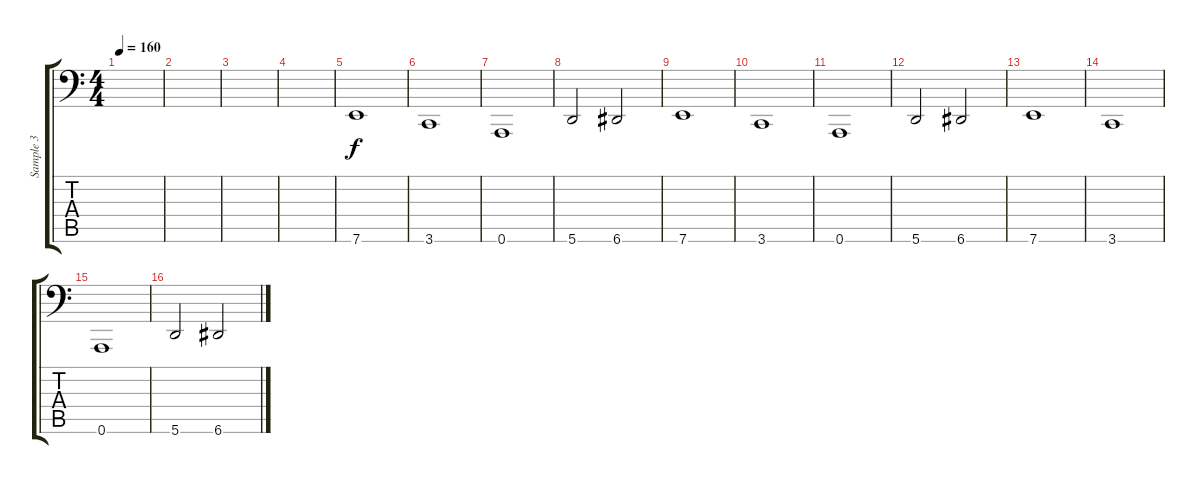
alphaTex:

\track ("Sample 3" "Sample 3") {instrument stringensemble1}
\staff {score tabs}
\tuning (B3 Gb3 D3 A2 E2 A1) {hide}
\ts (4 4)
\tempo 160
\clef f4
\ks c
|
|
|
|
7.6.1 |
3.6.1 |
0.6.1 |
5.6.2 6.6.2 |
7.6.1 |
3.6.1 |
0.6.1 |
5.6.2 6.6.2 |
7.6.1 |
3.6.1 |
0.6.1 |
5.6.2 6.6.2
